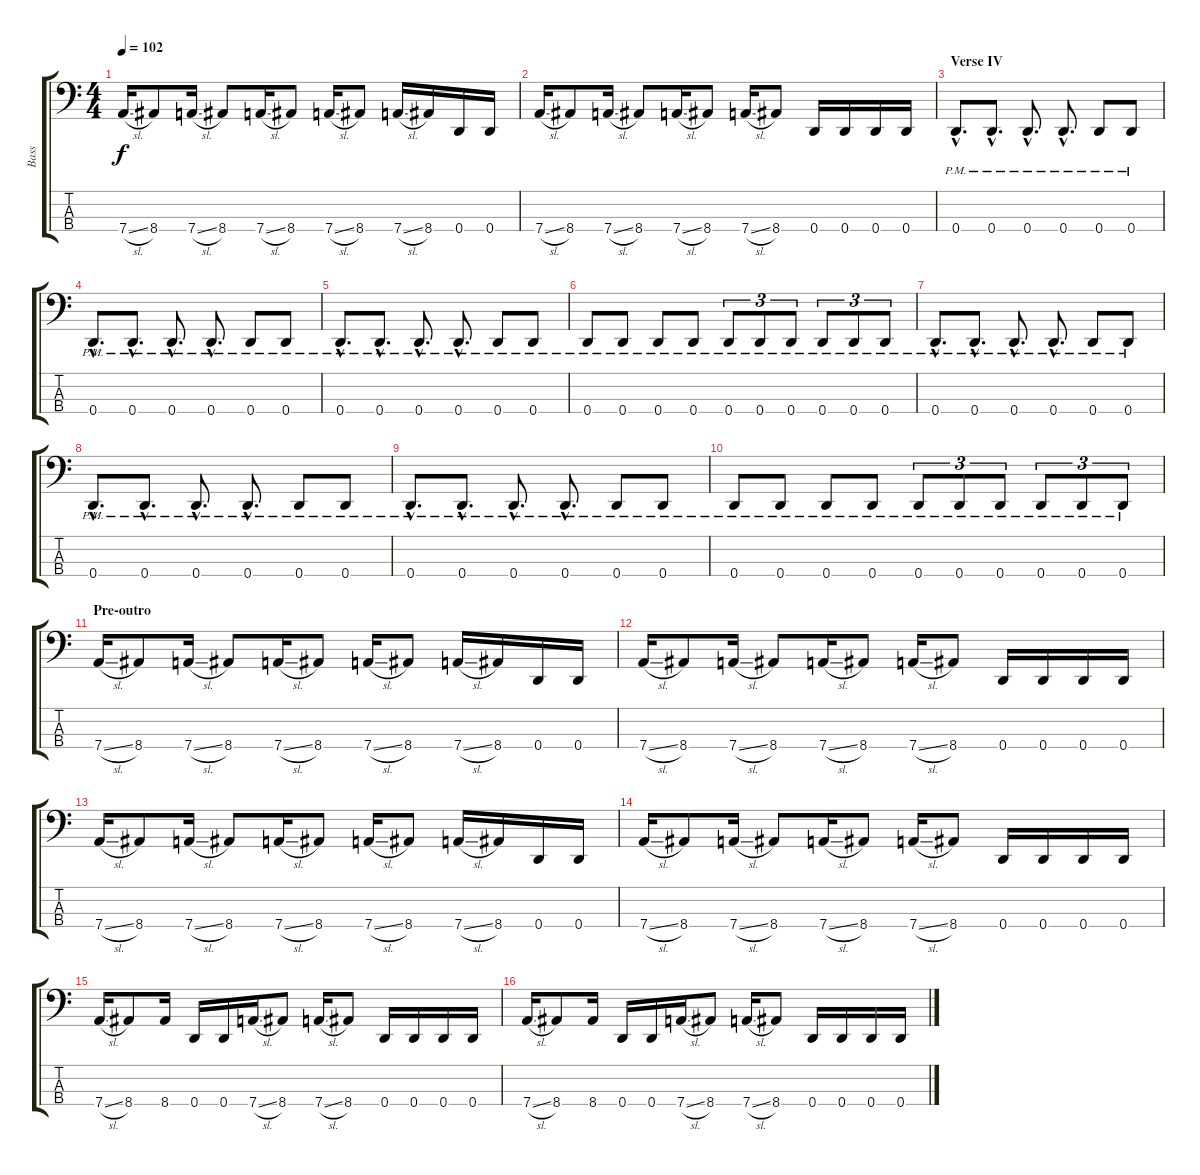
\track ("Bass" "Bass") {instrument electricbassfinger}
\staff {score tabs}
\tuning (G2 D2 A1 D1) {hide}
\ts (4 4)
\tempo 102
\clef f4
\ks c
7.4{sl}.16{dy f} 8.4.8 7.4{sl}.16 8.4.8 7.4{sl}.16 8.4.8 7.4{sl}.16 8.4.8 7.4{sl}.16 8.4.16 0.4.16 0.4.16 |
7.4{sl}.16 8.4.8 7.4{sl}.16 8.4.8 7.4{sl}.16 8.4.8 7.4{sl}.16 8.4.8 0.4.16 0.4.16 0.4.16 0.4.16 |
\section ("" "Verse IV")
0.4{hac pm}.8{d} 0.4{hac pm}.8{d} 0.4{hac pm}.8{d} 0.4{hac pm}.8{d} 0.4{pm}.8 0.4{pm}.8 |
0.4{hac pm}.8{d} 0.4{hac pm}.8{d} 0.4{hac pm}.8{d} 0.4{hac pm}.8{d} 0.4{pm}.8 0.4{pm}.8 |
0.4{hac pm}.8{d} 0.4{hac pm}.8{d} 0.4{hac pm}.8{d} 0.4{hac pm}.8{d} 0.4{pm}.8 0.4{pm}.8 |
0.4{pm}.8 0.4{pm}.8 0.4{pm}.8 0.4{pm}.8 0.4{pm}.8{tu (3 2)} 0.4{pm}.8{tu (3 2)} 0.4{pm}.8{tu (3 2)} 0.4{pm}.8{tu (3 2)} 0.4{pm}.8{tu (3 2)} 0.4{pm}.8{tu (3 2)} |
0.4{hac pm}.8{d} 0.4{hac pm}.8{d} 0.4{hac pm}.8{d} 0.4{hac pm}.8{d} 0.4{pm}.8 0.4{pm}.8 |
0.4{hac pm}.8{d} 0.4{hac pm}.8{d} 0.4{hac pm}.8{d} 0.4{hac pm}.8{d} 0.4{pm}.8 0.4{pm}.8 |
0.4{hac pm}.8{d} 0.4{hac pm}.8{d} 0.4{hac pm}.8{d} 0.4{hac pm}.8{d} 0.4{pm}.8 0.4{pm}.8 |
0.4{pm}.8 0.4{pm}.8 0.4{pm}.8 0.4{pm}.8 0.4{pm}.8{tu (3 2)} 0.4{pm}.8{tu (3 2)} 0.4{pm}.8{tu (3 2)} 0.4{pm}.8{tu (3 2)} 0.4{pm}.8{tu (3 2)} 0.4{pm}.8{tu (3 2)} |
\section ("" "Pre-outro")
7.4{sl}.16 8.4.8 7.4{sl}.16 8.4.8 7.4{sl}.16 8.4.8 7.4{sl}.16 8.4.8 7.4{sl}.16 8.4.16 0.4.16 0.4.16 |
7.4{sl}.16 8.4.8 7.4{sl}.16 8.4.8 7.4{sl}.16 8.4.8 7.4{sl}.16 8.4.8 0.4.16 0.4.16 0.4.16 0.4.16 |
7.4{sl}.16 8.4.8 7.4{sl}.16 8.4.8 7.4{sl}.16 8.4.8 7.4{sl}.16 8.4.8 7.4{sl}.16 8.4.16 0.4.16 0.4.16 |
7.4{sl}.16 8.4.8 7.4{sl}.16 8.4.8 7.4{sl}.16 8.4.8 7.4{sl}.16 8.4.8 0.4.16 0.4.16 0.4.16 0.4.16 |
7.4{sl}.16 8.4.8 8.4.16 0.4.16 0.4.16 7.4{sl}.16 8.4.8 7.4{sl}.16 8.4.8 0.4.16 0.4.16 0.4.16 0.4.16 |
7.4{sl}.16 8.4.8 8.4.16 0.4.16 0.4.16 7.4{sl}.16 8.4.8 7.4{sl}.16 8.4.8 0.4.16 0.4.16 0.4.16 0.4.16
